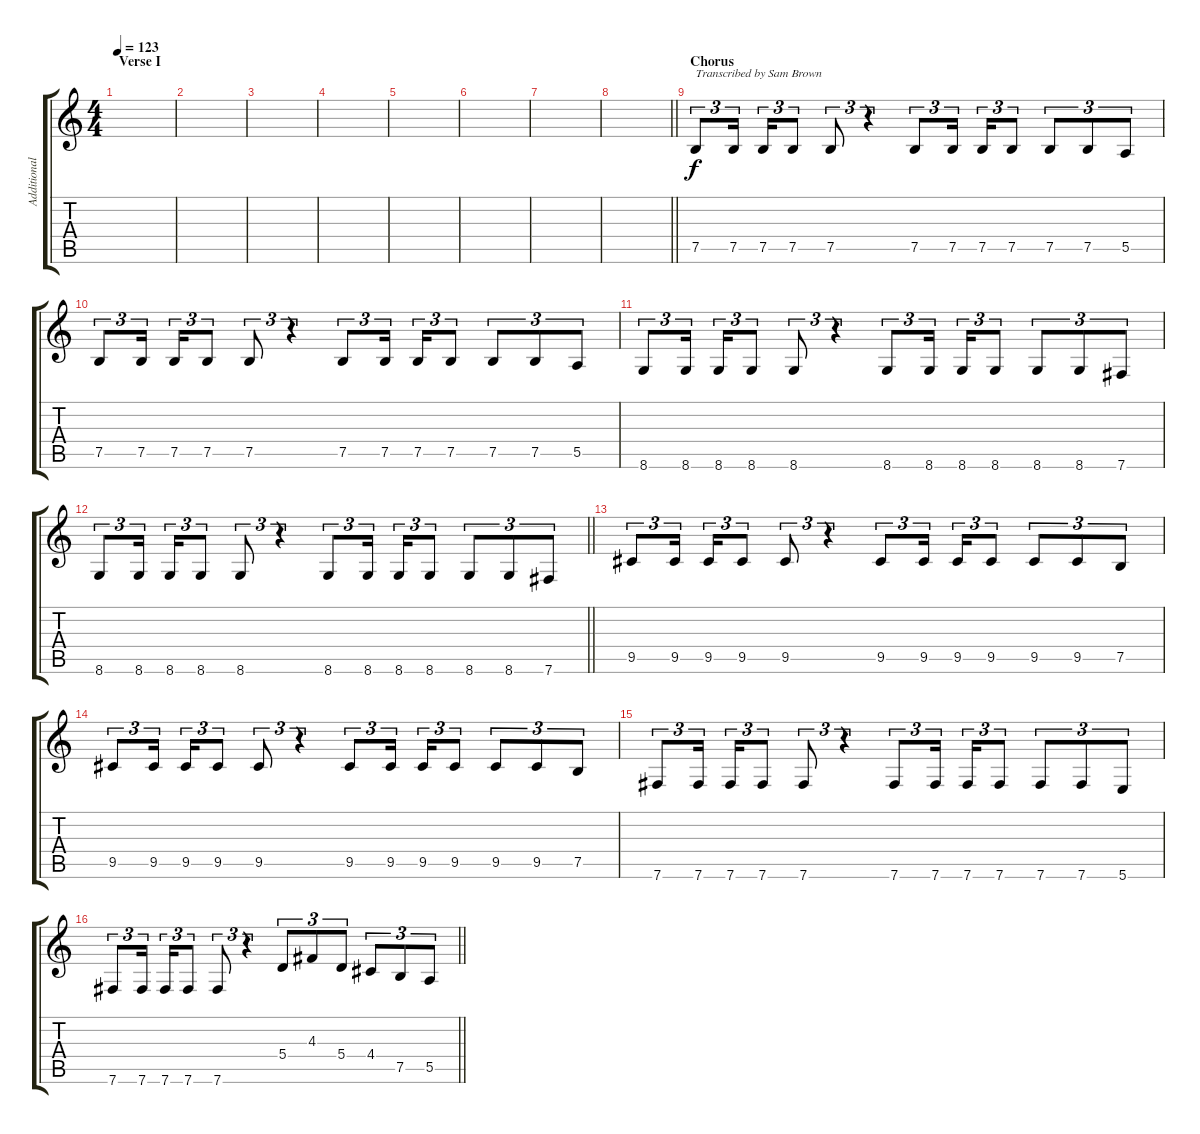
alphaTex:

\track ("Additional Electric Guitar" "Additional") {instrument distortionguitar}
\staff {score tabs}
\tuning (B3 Gb3 D3 A2 E2 B1) {hide}
\ts (4 4)
\section ("" "Verse I")
\tempo 123
\clef g2
\ks c
|
|
|
|
|
|
|
\barLineRight lightlight
|
\section ("" "Chorus")
7.5.8{tu (3 2) txt "Transcribed by Sam Brown"} 7.5.16{tu (3 2) beam splitsecondary} 7.5.16{tu (3 2)} 7.5.8{tu (3 2)} 7.5.8{tu (3 2)} r.4{tu (3 2)} 7.5.8{tu (3 2)} 7.5.16{tu (3 2) beam splitsecondary} 7.5.16{tu (3 2)} 7.5.8{tu (3 2)} 7.5.8{tu (3 2)} 7.5.8{tu (3 2)} 5.5.8{tu (3 2)} |
7.5.8{tu (3 2)} 7.5.16{tu (3 2) beam splitsecondary} 7.5.16{tu (3 2)} 7.5.8{tu (3 2)} 7.5.8{tu (3 2)} r.4{tu (3 2)} 7.5.8{tu (3 2)} 7.5.16{tu (3 2) beam splitsecondary} 7.5.16{tu (3 2)} 7.5.8{tu (3 2)} 7.5.8{tu (3 2)} 7.5.8{tu (3 2)} 5.5.8{tu (3 2)} |
8.6.8{tu (3 2)} 8.6.16{tu (3 2) beam splitsecondary} 8.6.16{tu (3 2)} 8.6.8{tu (3 2)} 8.6.8{tu (3 2)} r.4{tu (3 2)} 8.6.8{tu (3 2)} 8.6.16{tu (3 2) beam splitsecondary} 8.6.16{tu (3 2)} 8.6.8{tu (3 2)} 8.6.8{tu (3 2)} 8.6.8{tu (3 2)} 7.6.8{tu (3 2)} |
\barLineRight lightlight
8.6.8{tu (3 2)} 8.6.16{tu (3 2) beam splitsecondary} 8.6.16{tu (3 2)} 8.6.8{tu (3 2)} 8.6.8{tu (3 2)} r.4{tu (3 2)} 8.6.8{tu (3 2)} 8.6.16{tu (3 2) beam splitsecondary} 8.6.16{tu (3 2)} 8.6.8{tu (3 2)} 8.6.8{tu (3 2)} 8.6.8{tu (3 2)} 7.6.8{tu (3 2)} |
9.5.8{tu (3 2)} 9.5.16{tu (3 2) beam splitsecondary} 9.5.16{tu (3 2)} 9.5.8{tu (3 2)} 9.5.8{tu (3 2)} r.4{tu (3 2)} 9.5.8{tu (3 2)} 9.5.16{tu (3 2) beam splitsecondary} 9.5.16{tu (3 2)} 9.5.8{tu (3 2)} 9.5.8{tu (3 2)} 9.5.8{tu (3 2)} 7.5.8{tu (3 2)} |
9.5.8{tu (3 2)} 9.5.16{tu (3 2) beam splitsecondary} 9.5.16{tu (3 2)} 9.5.8{tu (3 2)} 9.5.8{tu (3 2)} r.4{tu (3 2)} 9.5.8{tu (3 2)} 9.5.16{tu (3 2) beam splitsecondary} 9.5.16{tu (3 2)} 9.5.8{tu (3 2)} 9.5.8{tu (3 2)} 9.5.8{tu (3 2)} 7.5.8{tu (3 2)} |
7.6.8{tu (3 2)} 7.6.16{tu (3 2) beam splitsecondary} 7.6.16{tu (3 2)} 7.6.8{tu (3 2)} 7.6.8{tu (3 2)} r.4{tu (3 2)} 7.6.8{tu (3 2)} 7.6.16{tu (3 2) beam splitsecondary} 7.6.16{tu (3 2)} 7.6.8{tu (3 2)} 7.6.8{tu (3 2)} 7.6.8{tu (3 2)} 5.6.8{tu (3 2)} |
\barLineRight lightlight
7.6.8{tu (3 2)} 7.6.16{tu (3 2) beam splitsecondary} 7.6.16{tu (3 2)} 7.6.8{tu (3 2)} 7.6.8{tu (3 2)} r.4{tu (3 2)} 5.4.8{tu (3 2)} 4.3.8{tu (3 2)} 5.4.8{tu (3 2)} 4.4.8{tu (3 2)} 7.5.8{tu (3 2)} 5.5.8{tu (3 2)}
